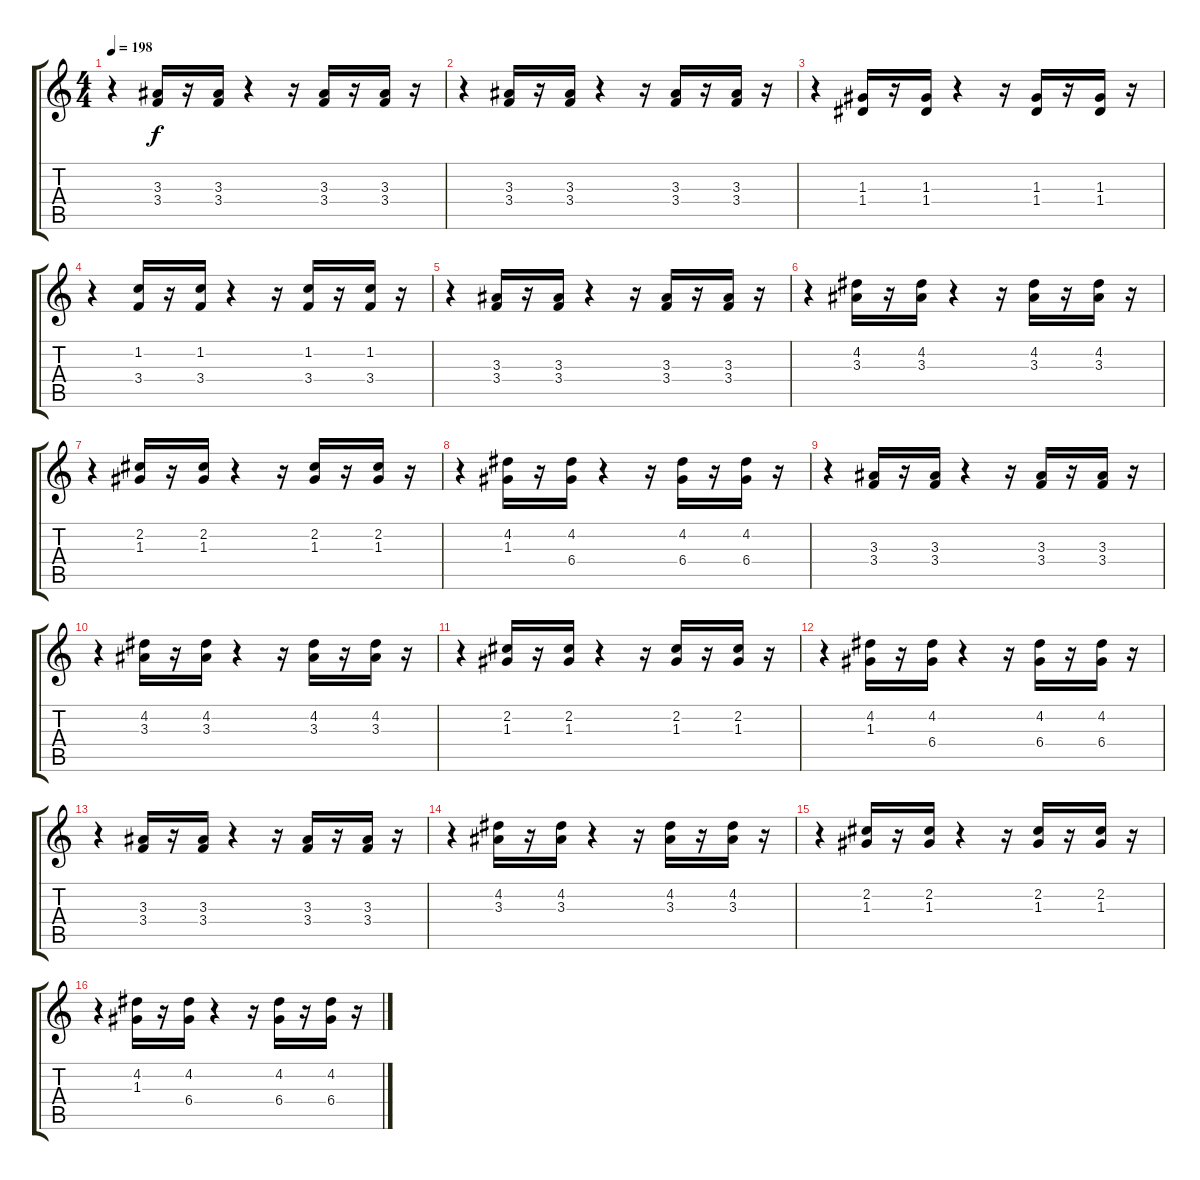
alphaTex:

\track "" {instrument electricguitarmuted}
\staff {score tabs}
\tuning (E4 B3 G3 D3 A2 E2) {hide}
\ts (4 4)
\tempo 198
\clef g2
\ks c
r.4{dy f} (3.3 3.4).16 r.16 (3.3 3.4).16 r.4 r.16 (3.3 3.4).16 r.16 (3.3 3.4).16 r.16 |
r.4 (3.3 3.4).16 r.16 (3.3 3.4).16 r.4 r.16 (3.3 3.4).16 r.16 (3.3 3.4).16 r.16 |
r.4 (1.3 1.4).16 r.16 (1.3 1.4).16 r.4 r.16 (1.3 1.4).16 r.16 (1.3 1.4).16 r.16 |
r.4 (1.2 3.4).16 r.16 (1.2 3.4).16 r.4 r.16 (1.2 3.4).16 r.16 (1.2 3.4).16 r.16 |
r.4 (3.3 3.4).16 r.16 (3.3 3.4).16 r.4 r.16 (3.3 3.4).16 r.16 (3.3 3.4).16 r.16 |
r.4 (4.2 3.3).16 r.16 (4.2 3.3).16 r.4 r.16 (4.2 3.3).16 r.16 (4.2 3.3).16 r.16 |
r.4 (2.2 1.3).16 r.16 (2.2 1.3).16 r.4 r.16 (2.2 1.3).16 r.16 (2.2 1.3).16 r.16 |
r.4 (4.2 1.3).16 r.16 (4.2 6.4).16 r.4 r.16 (4.2 6.4).16 r.16 (4.2 6.4).16 r.16 |
r.4 (3.3 3.4).16 r.16 (3.3 3.4).16 r.4 r.16 (3.3 3.4).16 r.16 (3.3 3.4).16 r.16 |
r.4 (4.2 3.3).16 r.16 (4.2 3.3).16 r.4 r.16 (4.2 3.3).16 r.16 (4.2 3.3).16 r.16 |
r.4 (2.2 1.3).16 r.16 (2.2 1.3).16 r.4 r.16 (2.2 1.3).16 r.16 (2.2 1.3).16 r.16 |
r.4 (4.2 1.3).16 r.16 (4.2 6.4).16 r.4 r.16 (4.2 6.4).16 r.16 (4.2 6.4).16 r.16 |
r.4 (3.3 3.4).16 r.16 (3.3 3.4).16 r.4 r.16 (3.3 3.4).16 r.16 (3.3 3.4).16 r.16 |
r.4 (4.2 3.3).16 r.16 (4.2 3.3).16 r.4 r.16 (4.2 3.3).16 r.16 (4.2 3.3).16 r.16 |
r.4 (2.2 1.3).16 r.16 (2.2 1.3).16 r.4 r.16 (2.2 1.3).16 r.16 (2.2 1.3).16 r.16 |
r.4 (4.2 1.3).16 r.16 (4.2 6.4).16 r.4 r.16 (4.2 6.4).16 r.16 (4.2 6.4).16 r.16
